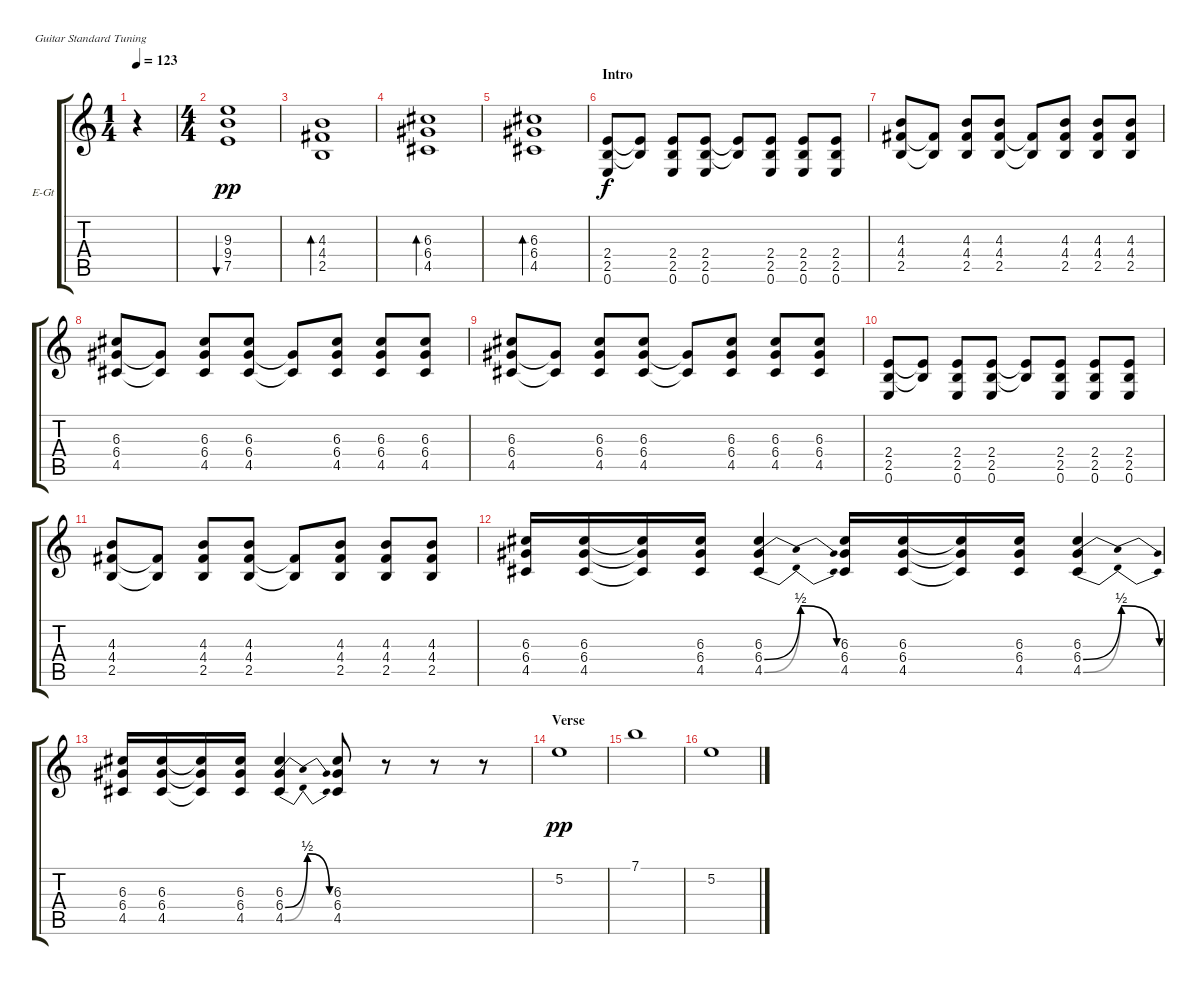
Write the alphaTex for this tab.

\bracketExtendMode groupsimilarinstruments
\firstSystemTrackNameOrientation horizontal
\otherSystemsTrackNameOrientation horizontal
\track ("Danny Hartwell (Guitar)" "E-Gt") {instrument distortionguitar}
\staff {score tabs}
\tuning (E4 B3 G3 D3 A2 E2)
\ts (1 4)
\tempo 123
\clef g2
\ks c
r.4{dy pp instrument distortionguitar} |
\ts (4 4)
(9.3 9.4 7.5).1{bu 234} |
(4.3 4.4 2.5).1{bd 240} |
(6.3 6.4 4.5).1{bd 240} |
(6.3 6.4 4.5).1{bd 240} |
\section ("" "Intro")
(2.4 2.5 0.6).8{dy f} (2.4{t} 2.5{t}).8 (2.4 2.5 0.6).8 (2.4 2.5 0.6).8 (2.4{t} 2.5{t}).8 (2.4 2.5 0.6).8 (2.4 2.5 0.6).8 (2.4 2.5 0.6).8 |
(4.4 2.5 4.3).8 (4.4{t} 2.5{t}).8 (4.4 2.5 4.3).8 (4.4 2.5 4.3).8 (4.4{t} 2.5{t}).8 (4.4 2.5 4.3).8 (4.4 2.5 4.3).8 (4.4 2.5 4.3).8 |
(6.4 4.5 6.3).8 (6.4{t} 4.5{t}).8 (6.4 4.5 6.3).8 (6.4 4.5 6.3).8 (6.4{t} 4.5{t}).8 (6.4 4.5 6.3).8 (6.4 4.5 6.3).8 (6.4 4.5 6.3).8 |
(6.4 4.5 6.3).8 (6.4{t} 4.5{t}).8 (6.4 4.5 6.3).8 (6.4 4.5 6.3).8 (6.4{t} 4.5{t}).8 (6.4 4.5 6.3).8 (6.4 4.5 6.3).8 (6.4 4.5 6.3).8 |
(2.4 2.5 0.6).8 (2.4{t} 2.5{t}).8 (2.4 2.5 0.6).8 (2.4 2.5 0.6).8 (2.4{t} 2.5{t}).8 (2.4 2.5 0.6).8 (2.4 2.5 0.6).8 (2.4 2.5 0.6).8 |
(4.4 2.5 4.3).8 (4.4{t} 2.5{t}).8 (4.4 2.5 4.3).8 (4.4 2.5 4.3).8 (4.4{t} 2.5{t}).8 (4.4 2.5 4.3).8 (4.4 2.5 4.3).8 (4.4 2.5 4.3).8 |
(4.5 6.4 6.3).16 (4.5 6.4 6.3).16 (4.5{t} 6.4{t} 6.3{t}).16 (4.5 6.4 6.3).16 (6.4{be (bendrelease 0 0 30 2 30 2 60 0)} 4.5{be (bendrelease 0 0 30 2 30 2 60 0)} 6.3).4 (4.5 6.4 6.3).16 (4.5 6.4 6.3).16 (4.5{t} 6.4{t} 6.3{t}).16 (4.5 6.4 6.3).16 (6.4{be (bendrelease 0 0 30 2 30 2 60 0)} 4.5{be (bendrelease 0 0 30 2 30 2 60 0)} 6.3).4 |
(4.5 6.4 6.3).16 (4.5 6.4 6.3).16 (4.5{t} 6.4{t} 6.3{t}).16 (4.5 6.4 6.3).16 (6.4{be (bendrelease 0 0 30 2 30 2 60 0)} 4.5{be (bendrelease 0 0 30 2 30 2 60 0)} 6.3).4 (6.4 4.5 6.3).8 r.8 r.8 r.8 |
\section ("" "Verse")
5.2.1{dy pp} |
7.1.1 |
5.2.1
